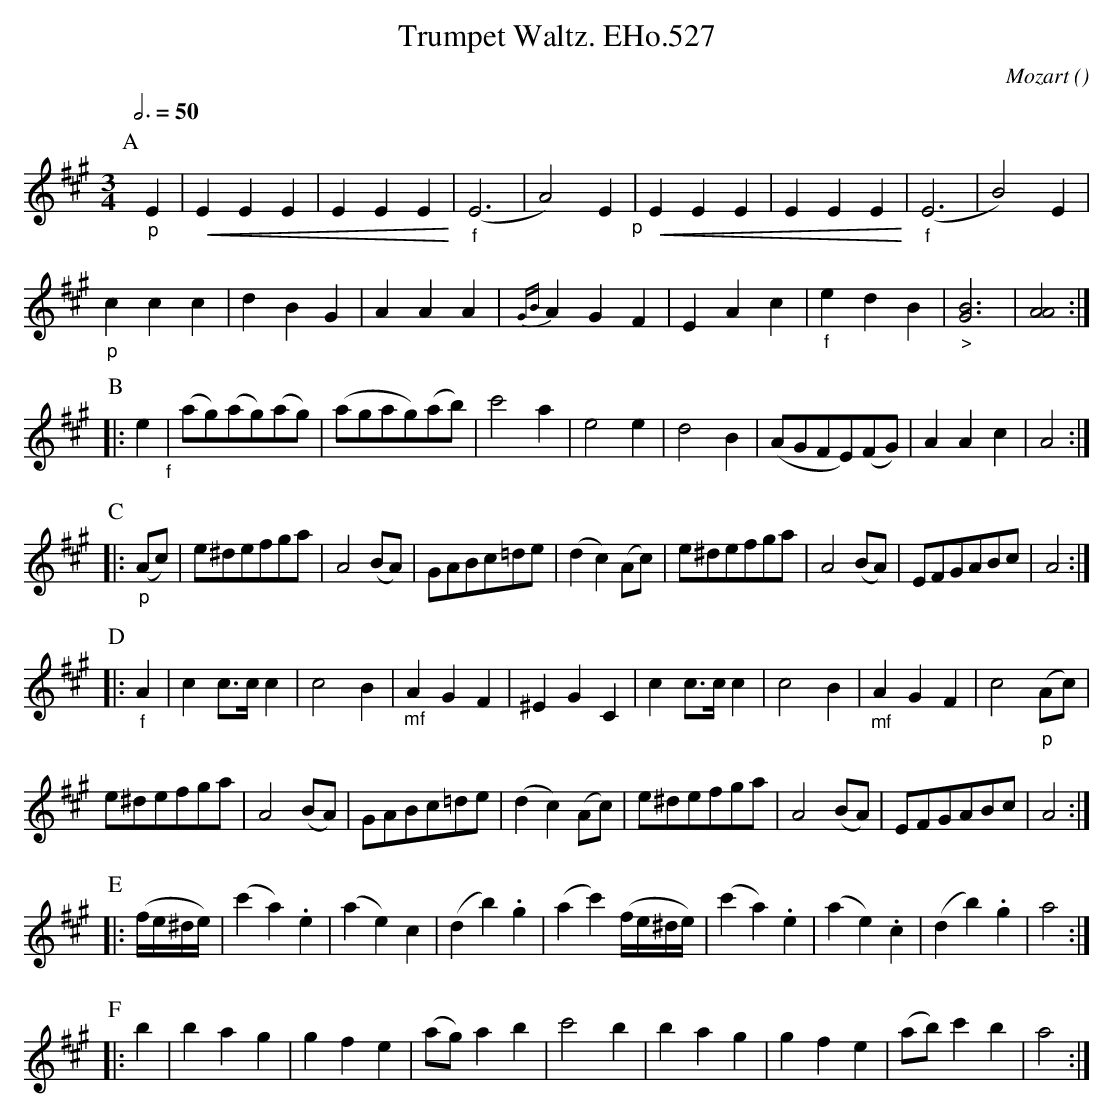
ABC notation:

X:1
T:Trumpet Waltz. EHo.527
M:3/4
L:1/8
Q:3/4=50
C:Mozart
O:
K:A
P:A
y"_p"E2 | !<(!E2E2E2 | E2E2E2!<)! | "_f"(E6 | A4)E2"_p" | !<(!E2E2E2 | E2E2E2!<)! | "_f" (E6 | B4)E2 |
"_p"c2c2c2 | d2B2G2 | A2A2A2 | {GB}A2G2F2 | E2A2c2 | "_f"e2d2B2 | "_>"[G6B6] | [A4A4] :|
P:B
|: e2"_f" | (ag)(ag)(ag) | (agag)(ab) | c'4a2 | e4e2 | d4B2 | (AGFE)(FG) | A2A2c2 | A4 :|
P:C
|:"_p"(Ac) | e^defga | A4(BA) | GABc=de | (d2c2) (Ac) | e^defga | A4(BA) | EFGABc | A4 :|
P:D
|:"_f"A2 | c2c>cc2 | c4B2 | "_mf"A2G2F2 | ^E2G2C2 | c2c>cc2 | c4B2 | "_mf"A2G2F2 | c4"_p"(Ac) |
e^defga | A4(BA) | GABc=de | (d2c2) (Ac) | e^defga | A4(BA) | EFGABc | A4 :|
P:E
|:(f/e/^d/e/) | (c'2a2).e2 | (a2e2)c2 | (d2b2).g2 | (a2c'2)(f/e/^d/e/) | (c'2a2).e2 | (a2e2).c2 | (d2b2).g2 | a4 :|
P:F
|: b2 | b2a2g2 | g2f2e2 | (ag)a2 b2 | c'4b2 | b2a2g2 | g2f2e2 | (ab) c'2b2 | a4 :|
